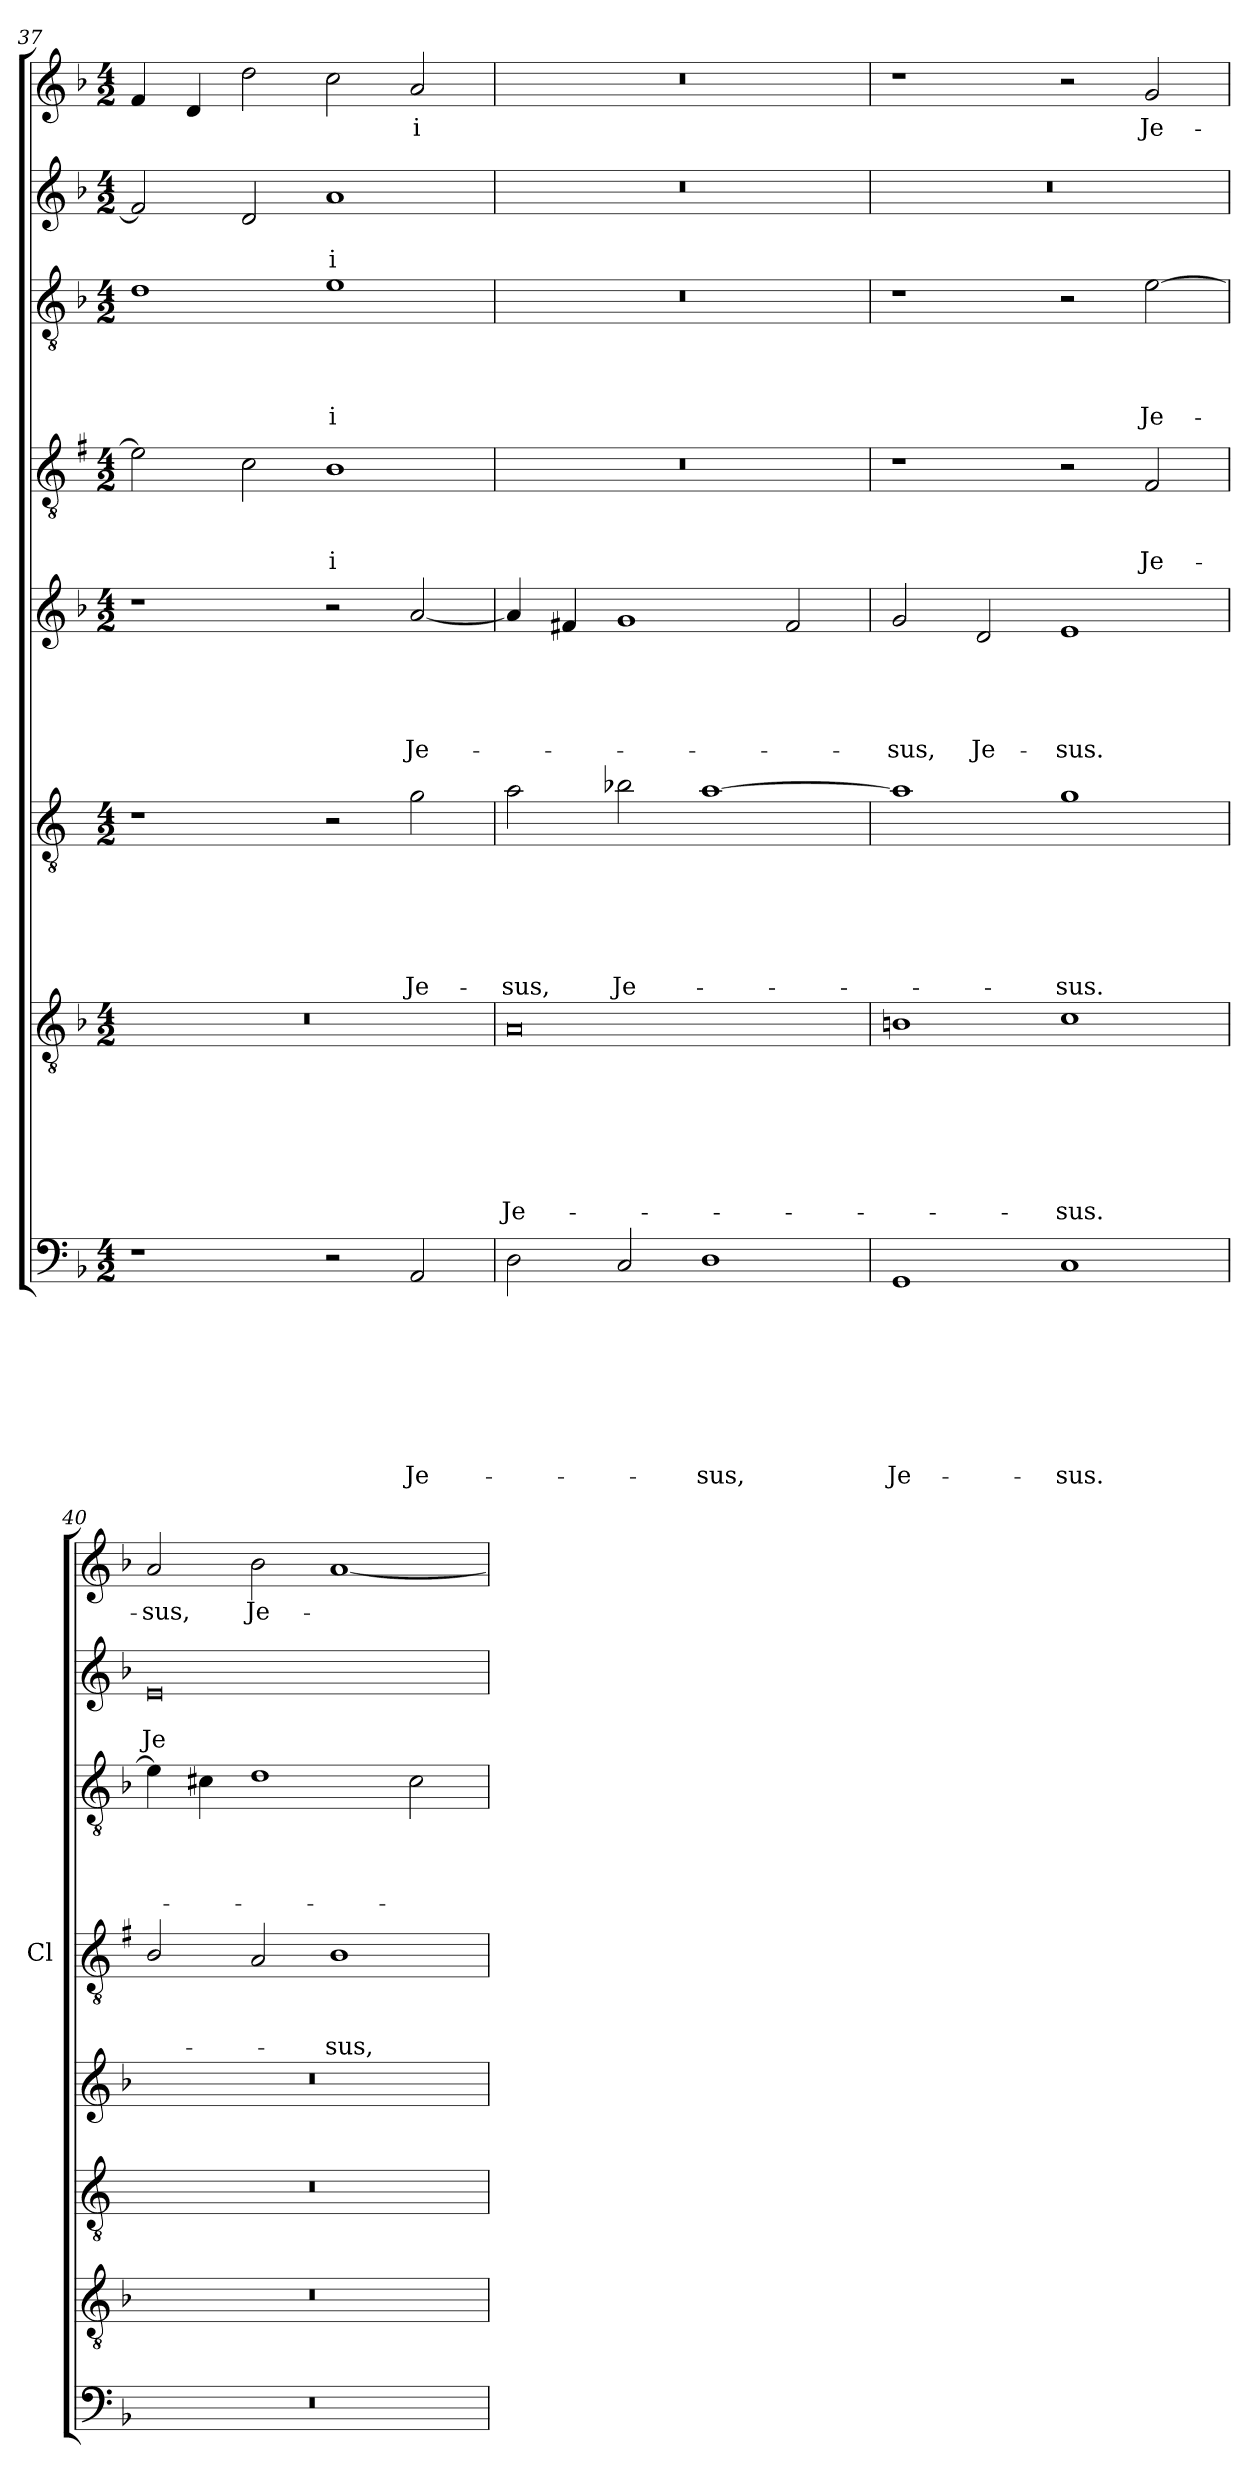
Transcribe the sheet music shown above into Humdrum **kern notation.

**kern	**text	**text	**text	**text	**text	**text	**text	**text	**kern	**text	**text	**text	**text	**text	**text	**text	**kern	**text	**text	**text	**text	**text	**text	**kern	**text	**text	**text	**text	**text	**kern	**text	**text	**text	**kern	**text	**text	**text	**text	**kern	**text	**text	**kern	**text
*part8	*part8	*part8	*part8	*part8	*part8	*part8	*part8	*part8	*part7	*part7	*part7	*part7	*part7	*part7	*part7	*part7	*part6	*part6	*part6	*part6	*part6	*part6	*part6	*part5	*part5	*part5	*part5	*part5	*part5	*part4	*part4	*part4	*part4	*part3	*part3	*part3	*part3	*part3	*part2	*part2	*part2	*part1	*part1
*staff8	*staff8	*staff8	*staff8	*staff8	*staff8	*staff8	*staff8	*staff8	*staff7	*staff7	*staff7	*staff7	*staff7	*staff7	*staff7	*staff7	*staff6	*staff6	*staff6	*staff6	*staff6	*staff6	*staff6	*staff5	*staff5	*staff5	*staff5	*staff5	*staff5	*staff4	*staff4	*staff4	*staff4	*staff3	*staff3	*staff3	*staff3	*staff3	*staff2	*staff2	*staff2	*staff1	*staff1
*	*	*	*	*	*	*	*	*	*	*	*	*	*	*	*	*	*	*	*	*	*	*	*	*	*	*	*	*	*	*I'Cl	*	*	*	*	*	*	*	*	*	*	*	*	*
*clefF4	*	*	*	*	*	*	*	*	*clefGv2	*	*	*	*	*	*	*	*clefGv2	*	*	*	*	*	*	*clefG2	*	*	*	*	*	*clefGv2	*	*	*	*clefGv2	*	*	*	*	*clefG2	*	*	*clefG2	*
*	*	*	*	*	*	*	*	*	*	*	*	*	*	*	*	*	*ITrd4c7	*	*	*	*	*	*	*	*	*	*	*	*	*ITrd1c2	*	*	*	*	*	*	*	*	*	*	*	*	*
*k[b-]	*	*	*	*	*	*	*	*	*k[b-]	*	*	*	*	*	*	*	*k[b-]	*	*	*	*	*	*	*k[b-]	*	*	*	*	*	*k[b-]	*	*	*	*k[b-]	*	*	*	*	*k[b-]	*	*	*k[b-]	*
*F:	*	*	*	*	*	*	*	*	*F:	*	*	*	*	*	*	*	*F:	*	*	*	*	*	*	*F:	*	*	*	*	*	*F:	*	*	*	*F:	*	*	*	*	*F:	*	*	*F:	*
*M4/2	*	*	*	*	*	*	*	*	*M4/2	*	*	*	*	*	*	*	*M4/2	*	*	*	*	*	*	*M4/2	*	*	*	*	*	*M4/2	*	*	*	*M4/2	*	*	*	*	*M4/2	*	*	*M4/2	*
=37	=37	=37	=37	=37	=37	=37	=37	=37	=37	=37	=37	=37	=37	=37	=37	=37	=37	=37	=37	=37	=37	=37	=37	=37	=37	=37	=37	=37	=37	=37	=37	=37	=37	=37	=37	=37	=37	=37	=37	=37	=37	=37	=37
1r	.	.	.	.	.	.	.	.	0r	.	.	.	.	.	.	.	1r	.	.	.	.	.	.	1r	.	.	.	.	.	2d\]	.	.	.	1d	.	.	.	.	2f/]	.	.	4f/	.
.	.	.	.	.	.	.	.	.	.	.	.	.	.	.	.	.	.	.	.	.	.	.	.	.	.	.	.	.	.	.	.	.	.	.	.	.	.	.	.	.	.	4d/	.
.	.	.	.	.	.	.	.	.	.	.	.	.	.	.	.	.	.	.	.	.	.	.	.	.	.	.	.	.	.	2B-\	.	.	.	.	.	.	.	.	2d/	.	.	2dd\	.
!	!	!	!	!	!	!	!	!	!	!	!	!	!	!	!	!	!	!	!	!	!	!	!	!	!	!	!	!	!	!	!	!	!LO:LY:b	!	!	!	!	!LO:LY:b	!	!	!LO:LY:b	!	!
2r	.	.	.	.	.	.	.	.	.	.	.	.	.	.	.	.	2r	.	.	.	.	.	.	2r	.	.	.	.	.	1A	.	.	-i	1e	.	.	.	-i	1a	.	-i	2cc\	.
!	!	!	!	!	!	!	!	!LO:LY:b	!	!	!	!	!	!	!	!	!	!	!	!	!	!	!LO:LY:b	!	!	!	!	!	!LO:LY:b	!	!	!	!	!	!	!	!	!	!	!	!	!	!LO:LY:b
2AA/	.	.	.	.	.	.	.	Je-	.	.	.	.	.	.	.	.	2c\	.	.	.	.	.	Je-	[2a/	.	.	.	.	Je-	.	.	.	.	.	.	.	.	.	.	.	.	2a/	-i
=38	=38	=38	=38	=38	=38	=38	=38	=38	=38	=38	=38	=38	=38	=38	=38	=38	=38	=38	=38	=38	=38	=38	=38	=38	=38	=38	=38	=38	=38	=38	=38	=38	=38	=38	=38	=38	=38	=38	=38	=38	=38	=38	=38
!	!	!	!	!	!	!	!	!	!	!	!	!	!	!	!	!LO:LY:b	!	!	!	!	!	!	!LO:LY:b	!	!	!	!	!	!	!	!	!	!	!	!	!	!	!	!	!	!	!	!
2D\	.	.	.	.	.	.	.	.	0A	.	.	.	.	.	.	Je-	2d\	.	.	.	.	.	-sus,	4a/]	.	.	.	.	.	0r	.	.	.	0r	.	.	.	.	0r	.	.	0r	.
.	.	.	.	.	.	.	.	.	.	.	.	.	.	.	.	.	.	.	.	.	.	.	.	4f#X/	.	.	.	.	.	.	.	.	.	.	.	.	.	.	.	.	.	.	.
!	!	!	!	!	!	!	!	!	!	!	!	!	!	!	!	!	!	!	!	!	!	!	!LO:LY:b	!	!	!	!	!	!	!	!	!	!	!	!	!	!	!	!	!	!	!	!
2C/	.	.	.	.	.	.	.	.	.	.	.	.	.	.	.	.	2e-X\	.	.	.	.	.	Je-	1g	.	.	.	.	.	.	.	.	.	.	.	.	.	.	.	.	.	.	.
!	!	!	!	!	!	!	!	!LO:LY:b	!	!	!	!	!	!	!	!	!	!	!	!	!	!	!	!	!	!	!	!	!	!	!	!	!	!	!	!	!	!	!	!	!	!	!
1D	.	.	.	.	.	.	.	-sus,	.	.	.	.	.	.	.	.	[1d	.	.	.	.	.	.	.	.	.	.	.	.	.	.	.	.	.	.	.	.	.	.	.	.	.	.
.	.	.	.	.	.	.	.	.	.	.	.	.	.	.	.	.	.	.	.	.	.	.	.	2f#/	.	.	.	.	.	.	.	.	.	.	.	.	.	.	.	.	.	.	.
!!LO:LB:g=z
=39	=39	=39	=39	=39	=39	=39	=39	=39	=39	=39	=39	=39	=39	=39	=39	=39	=39	=39	=39	=39	=39	=39	=39	=39	=39	=39	=39	=39	=39	=39	=39	=39	=39	=39	=39	=39	=39	=39	=39	=39	=39	=39	=39
!	!	!	!	!	!	!	!	!LO:LY:b	!	!	!	!	!	!	!	!	!	!	!	!	!	!	!	!	!	!	!	!	!LO:LY:b	!	!	!	!	!	!	!	!	!	!	!	!	!	!
1GG	.	.	.	.	.	.	.	Je-	1Bn	.	.	.	.	.	.	.	1d]	.	.	.	.	.	.	2g/	.	.	.	.	-sus,	1r	.	.	.	1r	.	.	.	.	0r	.	.	1r	.
!	!	!	!	!	!	!	!	!	!	!	!	!	!	!	!	!	!	!	!	!	!	!	!	!	!	!	!	!	!LO:LY:b	!	!	!	!	!	!	!	!	!	!	!	!	!	!
.	.	.	.	.	.	.	.	.	.	.	.	.	.	.	.	.	.	.	.	.	.	.	.	2d/	.	.	.	.	Je-	.	.	.	.	.	.	.	.	.	.	.	.	.	.
!	!	!	!	!	!	!	!	!LO:LY:b	!	!	!	!	!	!	!	!LO:LY:b	!	!	!	!	!	!	!LO:LY:b	!	!	!	!	!	!LO:LY:b	!	!	!	!	!	!	!	!	!	!	!	!	!	!
1C	.	.	.	.	.	.	.	-sus.	1c	.	.	.	.	.	.	-sus.	1c	.	.	.	.	.	-sus.	1e	.	.	.	.	-sus.	2r	.	.	.	2r	.	.	.	.	.	.	.	2r	.
!	!	!	!	!	!	!	!	!	!	!	!	!	!	!	!	!	!	!	!	!	!	!	!	!	!	!	!	!	!	!	!	!	!LO:LY:b	!	!	!	!	!LO:LY:b	!	!	!	!	!LO:LY:b
.	.	.	.	.	.	.	.	.	.	.	.	.	.	.	.	.	.	.	.	.	.	.	.	.	.	.	.	.	.	2E/	.	.	Je-	[2e\	.	.	.	Je-	.	.	.	2g/	Je-
=40	=40	=40	=40	=40	=40	=40	=40	=40	=40	=40	=40	=40	=40	=40	=40	=40	=40	=40	=40	=40	=40	=40	=40	=40	=40	=40	=40	=40	=40	=40	=40	=40	=40	=40	=40	=40	=40	=40	=40	=40	=40	=40	=40
!	!	!	!	!	!	!	!	!	!	!	!	!	!	!	!	!	!	!	!	!	!	!	!	!	!	!	!	!	!	!	!	!	!	!	!	!	!	!	!	!	!LO:LY:b	!	!LO:LY:b
0r	.	.	.	.	.	.	.	.	0r	.	.	.	.	.	.	.	0r	.	.	.	.	.	.	0r	.	.	.	.	.	2A/	.	.	.	4e\]	.	.	.	.	0e	.	Je-	2a/	-sus,
.	.	.	.	.	.	.	.	.	.	.	.	.	.	.	.	.	.	.	.	.	.	.	.	.	.	.	.	.	.	.	.	.	.	4c#X\	.	.	.	.	.	.	.	.	.
!	!	!	!	!	!	!	!	!	!	!	!	!	!	!	!	!	!	!	!	!	!	!	!	!	!	!	!	!	!	!	!	!	!	!	!	!	!	!	!	!	!	!	!LO:LY:b
.	.	.	.	.	.	.	.	.	.	.	.	.	.	.	.	.	.	.	.	.	.	.	.	.	.	.	.	.	.	2G/	.	.	.	1d	.	.	.	.	.	.	.	2b-\	Je-
!	!	!	!	!	!	!	!	!	!	!	!	!	!	!	!	!	!	!	!	!	!	!	!	!	!	!	!	!	!	!	!	!	!LO:LY:b	!	!	!	!	!	!	!	!	!	!
.	.	.	.	.	.	.	.	.	.	.	.	.	.	.	.	.	.	.	.	.	.	.	.	.	.	.	.	.	.	1A	.	.	-sus,	.	.	.	.	.	.	.	.	[1a	.
.	.	.	.	.	.	.	.	.	.	.	.	.	.	.	.	.	.	.	.	.	.	.	.	.	.	.	.	.	.	.	.	.	.	2c#\	.	.	.	.	.	.	.	.	.
=	=	=	=	=	=	=	=	=	=	=	=	=	=	=	=	=	=	=	=	=	=	=	=	=	=	=	=	=	=	=	=	=	=	=	=	=	=	=	=	=	=	=	=
*-	*-	*-	*-	*-	*-	*-	*-	*-	*-	*-	*-	*-	*-	*-	*-	*-	*-	*-	*-	*-	*-	*-	*-	*-	*-	*-	*-	*-	*-	*-	*-	*-	*-	*-	*-	*-	*-	*-	*-	*-	*-	*-	*-
